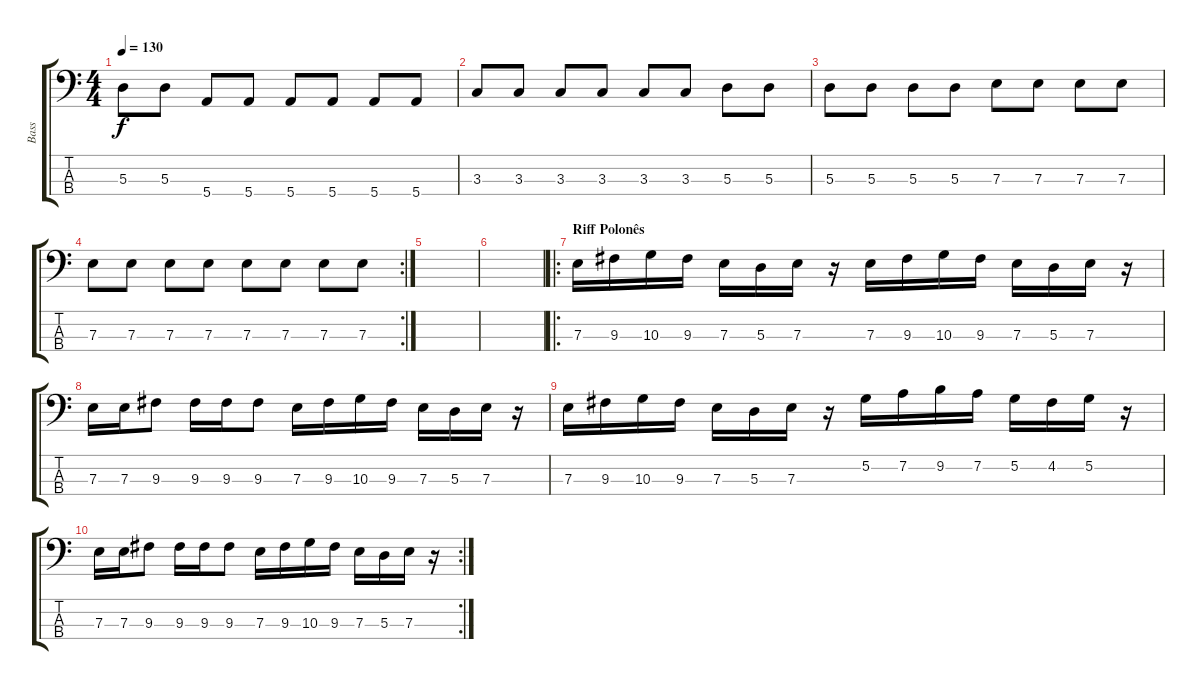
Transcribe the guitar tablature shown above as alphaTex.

\track ("Bass" "Bass") {instrument electricbassfinger}
\staff {score tabs}
\tuning (G2 D2 A1 E1) {hide}
\ts (4 4)
\tempo 130
\clef f4
\ks c
5.3.8{dy f} 5.3.8 5.4.8 5.4.8 5.4.8 5.4.8 5.4.8 5.4.8 |
3.3.8 3.3.8 3.3.8 3.3.8 3.3.8 3.3.8 5.3.8 5.3.8 |
5.3.8 5.3.8 5.3.8 5.3.8 7.3.8 7.3.8 7.3.8 7.3.8 |
\rc 2
7.3.8 7.3.8 7.3.8 7.3.8 7.3.8 7.3.8 7.3.8 7.3.8 |
|
|
\ro
\section ("" "Riff Polonês")
7.3.16{volume 16} 9.3.16 10.3.16 9.3.16 7.3.16 5.3.16 7.3.16 r.16 7.3.16 9.3.16 10.3.16 9.3.16 7.3.16 5.3.16 7.3.16 r.16 |
7.3.16 7.3.16 9.3.8 9.3.16 9.3.16 9.3.8 7.3.16 9.3.16 10.3.16 9.3.16 7.3.16 5.3.16 7.3.16 r.16 |
7.3.16 9.3.16 10.3.16 9.3.16 7.3.16 5.3.16 7.3.16 r.16 5.2.16 7.2.16 9.2.16 7.2.16 5.2.16 4.2.16 5.2.16 r.16 |
\rc 2
7.3.16 7.3.16 9.3.8 9.3.16 9.3.16 9.3.8 7.3.16 9.3.16 10.3.16 9.3.16 7.3.16 5.3.16 7.3.16 r.16
